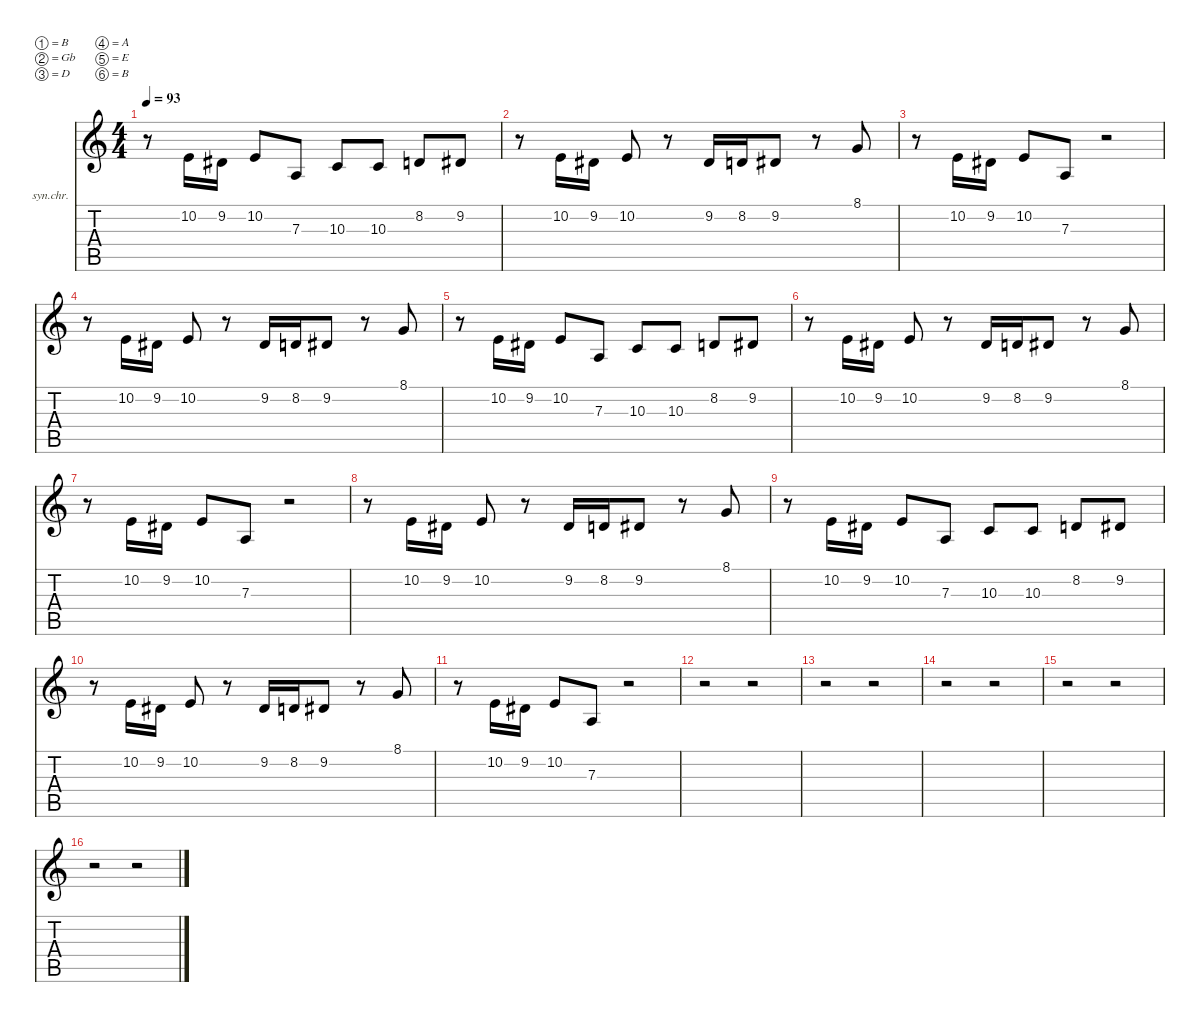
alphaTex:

\defaultSystemsLayout 4
\hideDynamics
\bracketExtendMode nobrackets
\firstSystemTrackNameOrientation horizontal
\otherSystemsTrackNameOrientation horizontal
\track ("2nd Vocals" "syn.chr.") {instrument synthvoice}
\staff {score tabs}
\tuning (B3 Gb3 D3 A2 E2 B1)
\ts (4 4)
\scale
1.09129
\tempo 93
\accidentals auto
\clef g2
\ottava regular
\simile none
\ks c
r.8{dy f beam Down} 10.2.16{beam Up} 9.2{acc #}.16{beam Up} 10.2.8{beam Up} 7.3.8{beam Up} 10.3.8{beam Up} 10.3.8{beam Up} 8.2.8{beam Up} 9.2{acc #}.8{beam Up} |
\scale
0.969568 r.8{beam Down} 10.2.16{beam Up} 9.2{acc #}.16{beam Up} 10.2.8{beam Up} r.8{beam Up} 9.2{acc #}.16{beam Up} 8.2.16{beam Up} 9.2{acc #}.8{beam Up} r.8{beam Up} 8.1.8{beam Up} |
\scale
0.969568 r.8{beam Down} 10.2.16{beam Up} 9.2{acc #}.16{beam Up} 10.2.8{beam Up} 7.3.8{beam Up} r.2{beam Up} |
\scale
0.969568 r.8{beam Down} 10.2.16{beam Up} 9.2{acc #}.16{beam Up} 10.2.8{beam Up} r.8{beam Up} 9.2{acc #}.16{beam Up} 8.2.16{beam Up} 9.2{acc #}.8{beam Up} r.8{beam Up} 8.1.8{beam Up} |
\scale
1.09524 r.8{beam Down} 10.2.16{beam Up} 9.2{acc #}.16{beam Up} 10.2.8{beam Up} 7.3.8{beam Up} 10.3.8{beam Up} 10.3.8{beam Up} 8.2.8{beam Up} 9.2{acc #}.8{beam Up} |
\scale
0.968253 r.8{beam Down} 10.2.16{beam Up} 9.2{acc #}.16{beam Up} 10.2.8{beam Up} r.8{beam Up} 9.2{acc #}.16{beam Up} 8.2.16{beam Up} 9.2{acc #}.8{beam Up} r.8{beam Up} 8.1.8{beam Up} |
\scale
0.968253 r.8{beam Down} 10.2.16{beam Up} 9.2{acc #}.16{beam Up} 10.2.8{beam Up} 7.3.8{beam Up} r.2{beam Up} |
\scale
0.968253 r.8{beam Down} 10.2.16{beam Up} 9.2{acc #}.16{beam Up} 10.2.8{beam Up} r.8{beam Up} 9.2{acc #}.16{beam Up} 8.2.16{beam Up} 9.2{acc #}.8{beam Up} r.8{beam Up} 8.1.8{beam Up} |
\scale
1.10051 r.8{beam Down} 10.2.16{beam Up} 9.2{acc #}.16{beam Up} 10.2.8{beam Up} 7.3.8{beam Up} 10.3.8{beam Up} 10.3.8{beam Up} 8.2.8{beam Up} 9.2{acc #}.8{beam Up} |
\scale
0.973516 r.8{beam Down} 10.2.16{beam Up} 9.2{acc #}.16{beam Up} 10.2.8{beam Up} r.8{beam Up} 9.2{acc #}.16{beam Up} 8.2.16{beam Up} 9.2{acc #}.8{beam Up} r.8{beam Up} 8.1.8{beam Up} |
\scale
0.973516 r.8{beam Down} 10.2.16{beam Up} 9.2{acc #}.16{beam Up} 10.2.8{beam Up} 7.3.8{beam Up} r.2{beam Up} |
\scale
0.952463 r.2{beam Down} r.2{beam Down} |
\scale
1.11103 r.2{beam Down} r.2{beam Down} |
\scale
0.96299 r.2{beam Down} r.2{beam Down} |
\scale
0.96299 r.2{beam Down} r.2{beam Down} |
\scale
0.96299 r.2{beam Down} r.2{beam Down}
